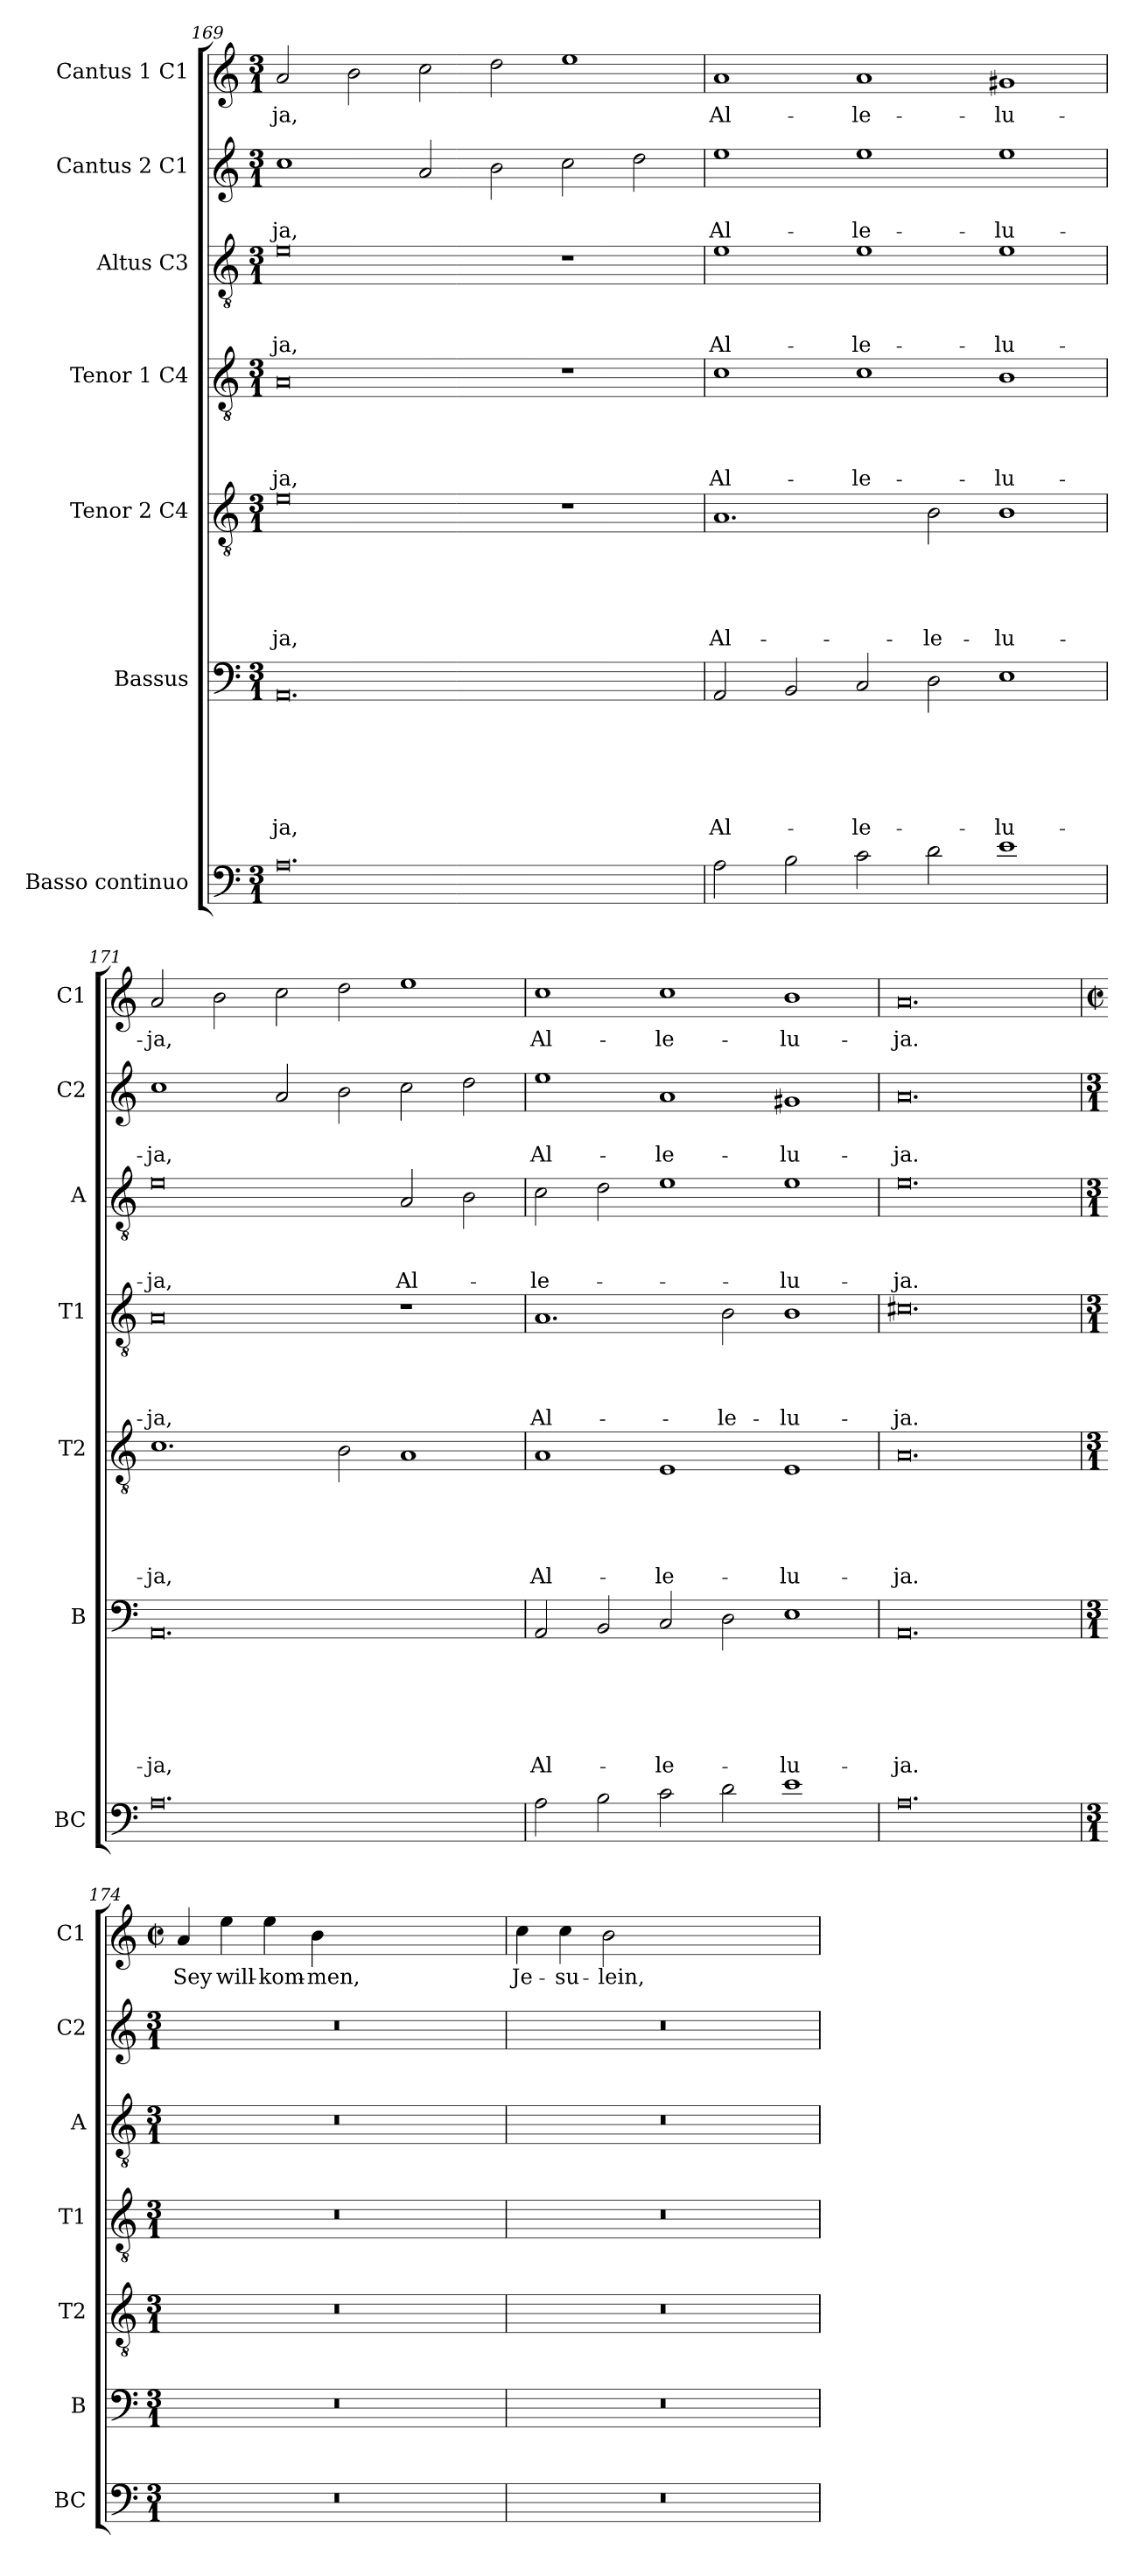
**kern	**kern	**text	**text	**text	**text	**text	**text	**kern	**text	**text	**text	**text	**text	**kern	**text	**text	**text	**text	**kern	**text	**text	**text	**kern	**text	**text	**kern	**text
*part7	*part6	*part6	*part6	*part6	*part6	*part6	*part6	*part5	*part5	*part5	*part5	*part5	*part5	*part4	*part4	*part4	*part4	*part4	*part3	*part3	*part3	*part3	*part2	*part2	*part2	*part1	*part1
*staff7	*staff6	*staff6	*staff6	*staff6	*staff6	*staff6	*staff6	*staff5	*staff5	*staff5	*staff5	*staff5	*staff5	*staff4	*staff4	*staff4	*staff4	*staff4	*staff3	*staff3	*staff3	*staff3	*staff2	*staff2	*staff2	*staff1	*staff1
*I"Basso continuo	*I"Bassus	*	*	*	*	*	*	*I"Tenor 2 C4	*	*	*	*	*	*I"Tenor 1 C4	*	*	*	*	*I"Altus C3	*	*	*	*I"Cantus 2 C1	*	*	*I"Cantus 1 C1	*
*I'BC	*I'B	*	*	*	*	*	*	*I'T2	*	*	*	*	*	*I'T1	*	*	*	*	*I'A	*	*	*	*I'C2	*	*	*I'C1	*
*clefF4	*clefF4	*	*	*	*	*	*	*clefGv2	*	*	*	*	*	*clefGv2	*	*	*	*	*clefGv2	*	*	*	*clefG2	*	*	*clefG2	*
*ITrd7c12	*	*	*	*	*	*	*	*	*	*	*	*	*	*	*	*	*	*	*	*	*	*	*	*	*	*	*
*k[]	*k[]	*	*	*	*	*	*	*k[]	*	*	*	*	*	*k[]	*	*	*	*	*k[]	*	*	*	*k[]	*	*	*k[]	*
*C:	*C:	*	*	*	*	*	*	*C:	*	*	*	*	*	*C:	*	*	*	*	*C:	*	*	*	*C:	*	*	*C:	*
*M3/1	*M3/1	*	*	*	*	*	*	*M3/1	*	*	*	*	*	*M3/1	*	*	*	*	*M3/1	*	*	*	*M3/1	*	*	*M3/1	*
=169	=169	=169	=169	=169	=169	=169	=169	=169	=169	=169	=169	=169	=169	=169	=169	=169	=169	=169	=169	=169	=169	=169	=169	=169	=169	=169	=169
!	!	!	!	!	!	!	!LO:LY:b	!	!	!	!	!	!LO:LY:b	!	!	!	!	!LO:LY:b	!	!	!	!LO:LY:b	!	!	!LO:LY:b	!	!LO:LY:b
0.AA	0.AA	.	.	.	.	.	-ja,	0e	.	.	.	.	-ja,	0A	.	.	.	-ja,	0e	.	.	-ja,	1cc	.	-ja,	2a/	-ja,
.	.	.	.	.	.	.	.	.	.	.	.	.	.	.	.	.	.	.	.	.	.	.	.	.	.	2b\	.
.	.	.	.	.	.	.	.	.	.	.	.	.	.	.	.	.	.	.	.	.	.	.	2a/	.	.	2cc\	.
.	.	.	.	.	.	.	.	.	.	.	.	.	.	.	.	.	.	.	.	.	.	.	2b\	.	.	2dd\	.
.	.	.	.	.	.	.	.	1r	.	.	.	.	.	1r	.	.	.	.	1r	.	.	.	2cc\	.	.	1ee	.
.	.	.	.	.	.	.	.	.	.	.	.	.	.	.	.	.	.	.	.	.	.	.	2dd\	.	.	.	.
=170	=170	=170	=170	=170	=170	=170	=170	=170	=170	=170	=170	=170	=170	=170	=170	=170	=170	=170	=170	=170	=170	=170	=170	=170	=170	=170	=170
!	!	!	!	!	!	!	!LO:LY:b	!	!	!	!	!	!LO:LY:b	!	!	!	!	!LO:LY:b	!	!	!	!LO:LY:b	!	!	!LO:LY:b	!	!LO:LY:b
2AA\	2AA/	.	.	.	.	.	Al-	1.A	.	.	.	.	Al-	1c	.	.	.	Al-	1e	.	.	Al-	1ee	.	Al-	1a	Al-
2BB\	2BB/	.	.	.	.	.	.	.	.	.	.	.	.	.	.	.	.	.	.	.	.	.	.	.	.	.	.
!	!	!	!	!	!	!	!LO:LY:b	!	!	!	!	!	!	!	!	!	!	!LO:LY:b	!	!	!	!LO:LY:b	!	!	!LO:LY:b	!	!LO:LY:b
2C>\	2C/	.	.	.	.	.	-le-	.	.	.	.	.	.	1c	.	.	.	-le-	1e	.	.	-le-	1ee	.	-le-	1a	-le-
!	!	!	!	!	!	!	!	!	!	!	!	!	!LO:LY:b	!	!	!	!	!	!	!	!	!	!	!	!	!	!
2D\	2D\	.	.	.	.	.	.	2B\	.	.	.	.	-le-	.	.	.	.	.	.	.	.	.	.	.	.	.	.
!	!	!	!	!	!	!	!LO:LY:b	!	!	!	!	!	!LO:LY:b	!	!	!	!	!LO:LY:b	!	!	!	!LO:LY:b	!	!	!LO:LY:b	!	!LO:LY:b
1E	1E	.	.	.	.	.	-lu-	1B	.	.	.	.	-lu-	1B	.	.	.	-lu-	1e	.	.	-lu-	1ee	.	-lu-	1g#X	-lu-
=171	=171	=171	=171	=171	=171	=171	=171	=171	=171	=171	=171	=171	=171	=171	=171	=171	=171	=171	=171	=171	=171	=171	=171	=171	=171	=171	=171
!	!	!	!	!	!	!	!LO:LY:b	!	!	!	!	!	!LO:LY:b	!	!	!	!	!LO:LY:b	!	!	!	!LO:LY:b	!	!	!LO:LY:b	!	!LO:LY:b
0.AA	0.AA	.	.	.	.	.	-ja,	1.c	.	.	.	.	-ja,	0A	.	.	.	-ja,	0e	.	.	-ja,	1cc	.	-ja,	2a/	-ja,
.	.	.	.	.	.	.	.	.	.	.	.	.	.	.	.	.	.	.	.	.	.	.	.	.	.	2b\	.
.	.	.	.	.	.	.	.	.	.	.	.	.	.	.	.	.	.	.	.	.	.	.	2a/	.	.	2cc\	.
.	.	.	.	.	.	.	.	2B\	.	.	.	.	.	.	.	.	.	.	.	.	.	.	2b\	.	.	2dd\	.
!	!	!	!	!	!	!	!	!	!	!	!	!	!	!	!	!	!	!	!	!	!	!LO:LY:b	!	!	!	!	!
.	.	.	.	.	.	.	.	1A	.	.	.	.	.	1r	.	.	.	.	2A/	.	.	Al-	2cc\	.	.	1ee	.
.	.	.	.	.	.	.	.	.	.	.	.	.	.	.	.	.	.	.	2B\	.	.	.	2dd\	.	.	.	.
=172	=172	=172	=172	=172	=172	=172	=172	=172	=172	=172	=172	=172	=172	=172	=172	=172	=172	=172	=172	=172	=172	=172	=172	=172	=172	=172	=172
!	!	!	!	!	!	!	!LO:LY:b	!	!	!	!	!	!LO:LY:b	!	!	!	!	!LO:LY:b	!	!	!	!LO:LY:b	!	!	!LO:LY:b	!	!LO:LY:b
2AA\	2AA/	.	.	.	.	.	Al-	1A	.	.	.	.	Al-	1.A	.	.	.	Al-	2c\	.	.	-le-	1ee	.	Al-	1cc	Al-
2BB\	2BB/	.	.	.	.	.	.	.	.	.	.	.	.	.	.	.	.	.	2d\	.	.	.	.	.	.	.	.
!	!	!	!	!	!	!	!LO:LY:b	!	!	!	!	!	!LO:LY:b	!	!	!	!	!	!	!	!	!	!	!	!LO:LY:b	!	!LO:LY:b
2C>\	2C/	.	.	.	.	.	-le-	1E	.	.	.	.	-le-	.	.	.	.	.	1e	.	.	.	1a	.	-le-	1cc	-le-
!	!	!	!	!	!	!	!	!	!	!	!	!	!	!	!	!	!	!LO:LY:b	!	!	!	!	!	!	!	!	!
2D\	2D\	.	.	.	.	.	.	.	.	.	.	.	.	2B\	.	.	.	-le-	.	.	.	.	.	.	.	.	.
!	!	!	!	!	!	!	!LO:LY:b	!	!	!	!	!	!LO:LY:b	!	!	!	!	!LO:LY:b	!	!	!	!LO:LY:b	!	!	!LO:LY:b	!	!LO:LY:b
1E	1E	.	.	.	.	.	-lu-	1E	.	.	.	.	-lu-	1B	.	.	.	-lu-	1e	.	.	-lu-	1g#X	.	-lu-	1b	-lu-
=173	=173	=173	=173	=173	=173	=173	=173	=173	=173	=173	=173	=173	=173	=173	=173	=173	=173	=173	=173	=173	=173	=173	=173	=173	=173	=173	=173
!	!	!	!	!	!	!	!LO:LY:b:rj	!	!	!	!	!	!LO:LY:b:rj	!	!	!	!	!LO:LY:b:rj	!	!	!	!LO:LY:b:rj	!	!	!LO:LY:b:rj	!	!LO:LY:b:rj
0.AA	0.AA	.	.	.	.	.	-ja.	0.A	.	.	.	.	-ja.	0.c#X	.	.	.	-ja.	0.e	.	.	-ja.	0.a	.	-ja.	0.a	-ja.
!!LO:PB:g=z
=174!	=174!	=174!	=174!	=174!	=174!	=174!	=174!	=174!	=174!	=174!	=174!	=174!	=174!	=174!	=174!	=174!	=174!	=174!	=174!	=174!	=174!	=174!	=174!	=174!	=174!	=174!	=174!
*M3/1	*M3/1	*	*	*	*	*	*	*M3/1	*	*	*	*	*	*M3/1	*	*	*	*	*M3/1	*	*	*	*M3/1	*	*	*M2/2	*
*	*	*	*	*	*	*	*	*	*	*	*	*	*	*	*	*	*	*	*	*	*	*	*	*	*	*met(c|)	*
!	!	!	!	!	!	!	!	!	!	!	!	!	!	!	!	!	!	!	!	!	!	!	!	!	!	!	!LO:LY:b
0.r	0.r	.	.	.	.	.	.	0.r	.	.	.	.	.	0.r	.	.	.	.	0.r	.	.	.	0.r	.	.	4a/	Sey
!	!	!	!	!	!	!	!	!	!	!	!	!	!	!	!	!	!	!	!	!	!	!	!	!	!	!	!LO:LY:b
.	.	.	.	.	.	.	.	.	.	.	.	.	.	.	.	.	.	.	.	.	.	.	.	.	.	4ee\	will-
!	!	!	!	!	!	!	!	!	!	!	!	!	!	!	!	!	!	!	!	!	!	!	!	!	!	!	!LO:LY:b
.	.	.	.	.	.	.	.	.	.	.	.	.	.	.	.	.	.	.	.	.	.	.	.	.	.	4ee\	-kom-
!	!	!	!	!	!	!	!	!	!	!	!	!	!	!	!	!	!	!	!	!	!	!	!	!	!	!	!LO:LY:b:rj
.	.	.	.	.	.	.	.	.	.	.	.	.	.	.	.	.	.	.	.	.	.	.	.	.	.	4b\	-men,
.	.	.	.	.	.	.	.	.	.	.	.	.	.	.	.	.	.	.	.	.	.	.	.	.	.	0ryy	.
=175	=175	=175	=175	=175	=175	=175	=175	=175	=175	=175	=175	=175	=175	=175	=175	=175	=175	=175	=175	=175	=175	=175	=175	=175	=175	=175	=175
!	!	!	!	!	!	!	!	!	!	!	!	!	!	!	!	!	!	!	!	!	!	!	!	!	!	!	!LO:LY:b
0.r	0.r	.	.	.	.	.	.	0.r	.	.	.	.	.	0.r	.	.	.	.	0.r	.	.	.	0.r	.	.	4cc\	Je-
!	!	!	!	!	!	!	!	!	!	!	!	!	!	!	!	!	!	!	!	!	!	!	!	!	!	!	!LO:LY:b
.	.	.	.	.	.	.	.	.	.	.	.	.	.	.	.	.	.	.	.	.	.	.	.	.	.	4cc\	-su-
!	!	!	!	!	!	!	!	!	!	!	!	!	!	!	!	!	!	!	!	!	!	!	!	!	!	!	!LO:LY:b
.	.	.	.	.	.	.	.	.	.	.	.	.	.	.	.	.	.	.	.	.	.	.	.	.	.	2b\	-lein,
.	.	.	.	.	.	.	.	.	.	.	.	.	.	.	.	.	.	.	.	.	.	.	.	.	.	0ryy	.
=	=	=	=	=	=	=	=	=	=	=	=	=	=	=	=	=	=	=	=	=	=	=	=	=	=	=	=
*-	*-	*-	*-	*-	*-	*-	*-	*-	*-	*-	*-	*-	*-	*-	*-	*-	*-	*-	*-	*-	*-	*-	*-	*-	*-	*-	*-
